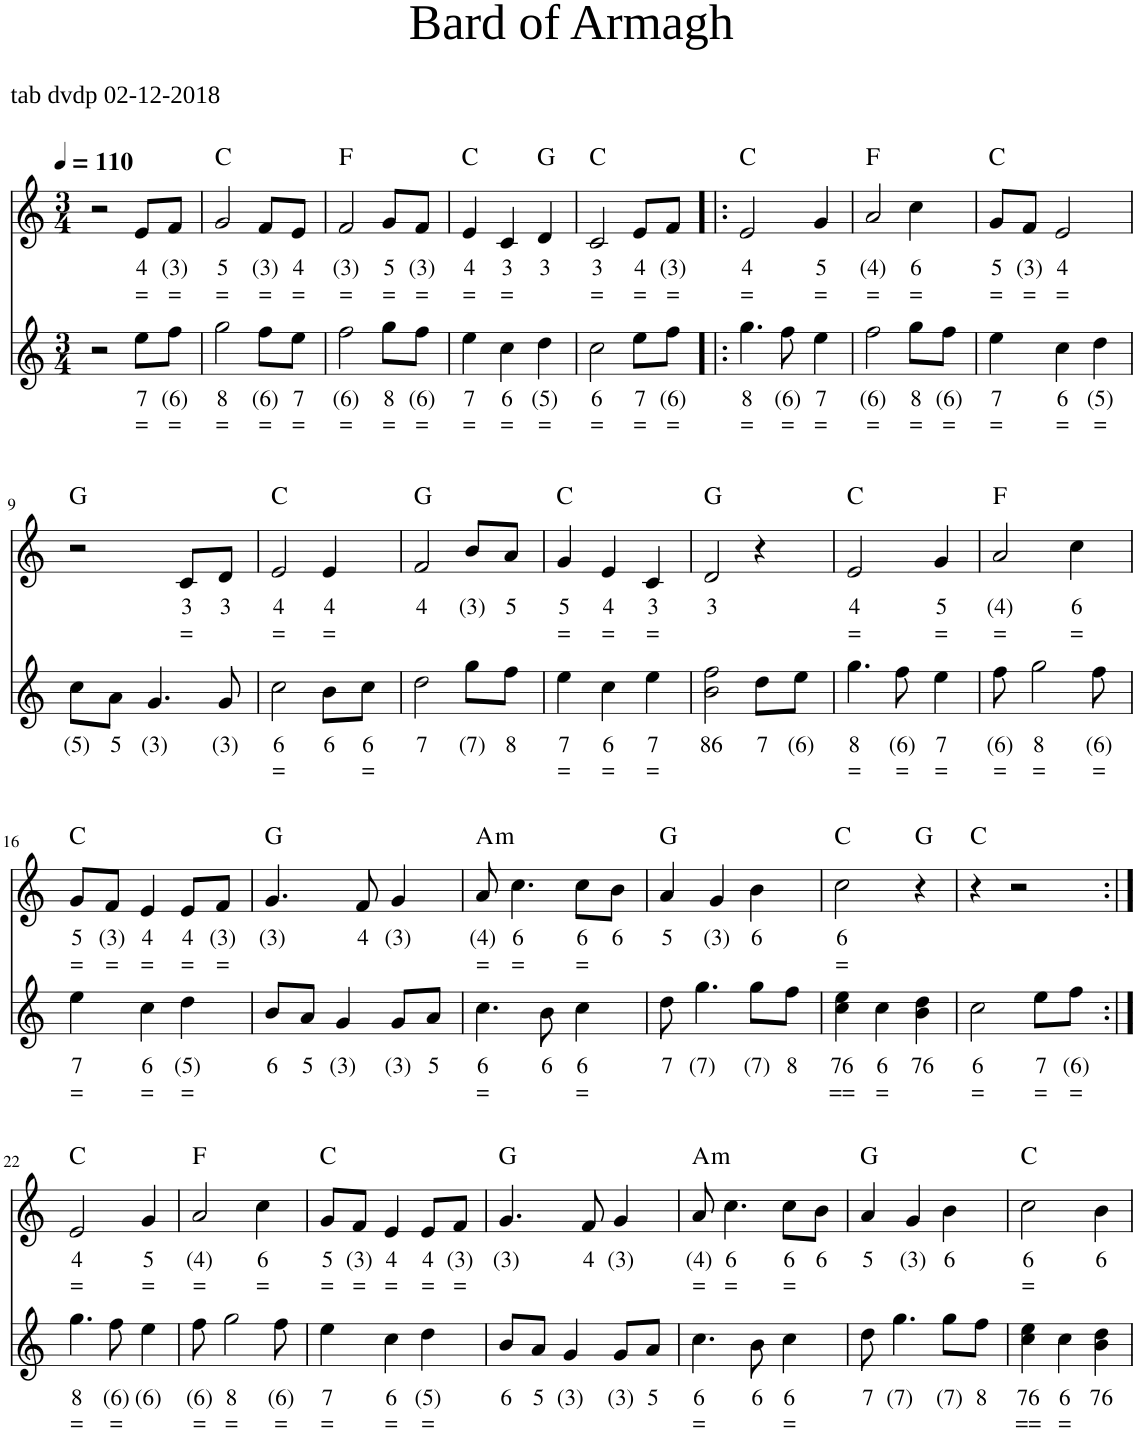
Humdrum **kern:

**kern	**text	**text	**kern	**text	**text	**harte
*part2	*part2	*part2	*part1	*part1	*part1	*part1
*staff2	*staff2	*staff2	*staff1	*staff1	*staff1	*
*I"Voice	*	*	*I"Accordion	*	*	*
*	*	*	*I'Acc	*	*	*
*clefG2	*	*	*clefG2	*	*	*
*k[]	*	*	*k[]	*	*	*
*M3/4	*	*	*M3/4	*	*	*
*MM110	*	*	*MM110	*	*	*
=1	=1	=1	=1	=1	=1	=1
2r	.	.	2r	.	.	.
!	!LO:LY:b	!LO:LY:b	!	!LO:LY:b	!LO:LY:b	!
8ee\L	7	=	8e/L	4	=	.
!	!LO:LY:b	!LO:LY:b	!	!LO:LY:b	!LO:LY:b	!
8ff\J	(6)	=	8f/J	(3)	=	.
=2	=2	=2	=2	=2	=2	=2
!	!LO:LY:b	!LO:LY:b	!	!LO:LY:b	!LO:LY:b	!
2gg\	8	=	2g/	5	=	C:maj
!	!LO:LY:b	!LO:LY:b	!	!LO:LY:b	!LO:LY:b	!
8ff\L	(6)	=	8f/L	(3)	=	.
!	!LO:LY:b	!LO:LY:b	!	!LO:LY:b	!LO:LY:b	!
8ee\J	7	=	8e/J	4	=	.
=3	=3	=3	=3	=3	=3	=3
!	!LO:LY:b	!LO:LY:b	!	!LO:LY:b	!LO:LY:b	!
2ff\	(6)	=	2f/	(3)	=	F:maj
!	!LO:LY:b	!LO:LY:b	!	!LO:LY:b	!LO:LY:b	!
8gg\L	8	=	8g/L	5	=	.
!	!LO:LY:b	!LO:LY:b	!	!LO:LY:b	!LO:LY:b	!
8ff\J	(6)	=	8f/J	(3)	=	.
=4	=4	=4	=4	=4	=4	=4
!	!LO:LY:b	!LO:LY:b	!	!LO:LY:b	!LO:LY:b	!
4ee\	7	=	4e/	4	=	C:maj
!	!LO:LY:b	!LO:LY:b	!	!LO:LY:b	!LO:LY:b	!
4cc\	6	=	4c/	3	=	.
!	!LO:LY:b	!LO:LY:b	!	!LO:LY:b	!	!
4dd\	(5)	=	4d/	3	.	G:maj
=5	=5	=5	=5	=5	=5	=5
!	!LO:LY:b	!LO:LY:b	!	!LO:LY:b	!LO:LY:b	!
2cc\	6	=	2c/	3	=	C:maj
!	!LO:LY:b	!LO:LY:b	!	!LO:LY:b	!LO:LY:b	!
8ee\L	7	=	8e/L	4	=	.
!	!LO:LY:b	!LO:LY:b	!	!LO:LY:b	!LO:LY:b	!
8ff\J	(6)	=	8f/J	(3)	=	.
=6!|:	=6!|:	=6!|:	=6!|:	=6!|:	=6!|:	=6!|:
!	!LO:LY:b	!LO:LY:b	!	!LO:LY:b	!LO:LY:b	!
4.gg\	8	=	2e/	4	=	C:maj
!	!LO:LY:b	!LO:LY:b	!	!	!	!
8ff\	(6)	=	.	.	.	.
!	!LO:LY:b	!LO:LY:b	!	!LO:LY:b	!LO:LY:b	!
4ee\	7	=	4g/	5	=	.
=7	=7	=7	=7	=7	=7	=7
!	!LO:LY:b	!LO:LY:b	!	!LO:LY:b	!LO:LY:b	!
2ff\	(6)	=	2a/	(4)	=	F:maj
!	!LO:LY:b	!LO:LY:b	!	!LO:LY:b	!LO:LY:b	!
8gg\L	8	=	4cc\	6	=	.
!	!LO:LY:b	!LO:LY:b	!	!	!	!
8ff\J	(6)	=	.	.	.	.
=8	=8	=8	=8	=8	=8	=8
!	!LO:LY:b	!LO:LY:b	!	!LO:LY:b	!LO:LY:b	!
4ee\	7	=	8g/L	5	=	C:maj
!	!	!	!	!LO:LY:b	!LO:LY:b	!
.	.	.	8f/J	(3)	=	.
!	!LO:LY:b	!LO:LY:b	!	!LO:LY:b	!LO:LY:b	!
4cc\	6	=	2e/	4	=	.
!	!LO:LY:b	!LO:LY:b	!	!	!	!
4dd\	(5)	=	.	.	.	.
!!LO:LB:g=z
=9	=9	=9	=9	=9	=9	=9
!	!LO:LY:b	!	!	!	!	!
8cc\L	(5)	.	2r	.	.	G:maj
!	!LO:LY:b	!	!	!	!	!
8a\J	5	.	.	.	.	.
!	!LO:LY:b	!	!	!	!	!
4.g/	(3)	.	.	.	.	.
!	!	!	!	!LO:LY:b	!LO:LY:b	!
.	.	.	8c/L	3	=	.
!	!LO:LY:b	!	!	!LO:LY:b	!	!
8g/	(3)	.	8d/J	3	.	.
=10	=10	=10	=10	=10	=10	=10
!	!LO:LY:b	!LO:LY:b	!	!LO:LY:b	!LO:LY:b	!
2cc\	6	=	2e/	4	=	C:maj
!	!LO:LY:b	!	!	!LO:LY:b	!LO:LY:b	!
8b\L	6	.	4e/	4	=	.
!	!LO:LY:b	!LO:LY:b	!	!	!	!
8cc\J	6	=	.	.	.	.
=11	=11	=11	=11	=11	=11	=11
!	!LO:LY:b	!	!	!LO:LY:b	!	!
2dd\	7	.	2f/	4	.	G:maj
!	!LO:LY:b	!	!	!LO:LY:b	!	!
8gg\L	(7)	.	8b/L	(3)	.	.
!	!LO:LY:b	!	!	!LO:LY:b	!	!
8ff\J	8	.	8a/J	5	.	.
=12	=12	=12	=12	=12	=12	=12
!	!LO:LY:b	!LO:LY:b	!	!LO:LY:b	!LO:LY:b	!
4ee\	7	=	4g/	5	=	C:maj
!	!LO:LY:b	!LO:LY:b	!	!LO:LY:b	!LO:LY:b	!
4cc\	6	=	4e/	4	=	.
!	!LO:LY:b	!LO:LY:b	!	!LO:LY:b	!LO:LY:b	!
4ee\	7	=	4c/	3	=	.
=13	=13	=13	=13	=13	=13	=13
!	!LO:LY:b	!	!	!LO:LY:b	!	!
2b\ 2ff\	86	.	2d/	3	.	G:maj
!	!LO:LY:b	!	!	!	!	!
8dd\L	7	.	4r	.	.	.
!	!LO:LY:b	!	!	!	!	!
8ee\J	(6)	.	.	.	.	.
=14	=14	=14	=14	=14	=14	=14
!	!LO:LY:b	!LO:LY:b	!	!LO:LY:b	!LO:LY:b	!
4.gg\	8	=	2e/	4	=	C:maj
!	!LO:LY:b	!LO:LY:b	!	!	!	!
8ff\	(6)	=	.	.	.	.
!	!LO:LY:b	!LO:LY:b	!	!LO:LY:b	!LO:LY:b	!
4ee\	7	=	4g/	5	=	.
=15	=15	=15	=15	=15	=15	=15
!	!LO:LY:b	!LO:LY:b	!	!LO:LY:b	!LO:LY:b	!
8ff\	(6)	=	2a/	(4)	=	F:maj
!	!LO:LY:b	!LO:LY:b	!	!	!	!
2gg\	8	=	.	.	.	.
!	!	!	!	!LO:LY:b	!LO:LY:b	!
.	.	.	4cc\	6	=	.
!	!LO:LY:b	!LO:LY:b	!	!	!	!
8ff\	(6)	=	.	.	.	.
!!LO:LB:g=z
=16	=16	=16	=16	=16	=16	=16
!	!LO:LY:b	!LO:LY:b	!	!LO:LY:b	!LO:LY:b	!
4ee\	7	=	8g/L	5	=	C:maj
!	!	!	!	!LO:LY:b	!LO:LY:b	!
.	.	.	8f/J	(3)	=	.
!	!LO:LY:b	!LO:LY:b	!	!LO:LY:b	!LO:LY:b	!
4cc\	6	=	4e/	4	=	.
!	!LO:LY:b	!LO:LY:b	!	!LO:LY:b	!LO:LY:b	!
4dd\	(5)	=	8e/L	4	=	.
!	!	!	!	!LO:LY:b	!LO:LY:b	!
.	.	.	8f/J	(3)	=	.
=17	=17	=17	=17	=17	=17	=17
!	!LO:LY:b	!	!	!LO:LY:b	!	!
8b/L	6	.	4.g/	(3)	.	G:maj
!	!LO:LY:b	!	!	!	!	!
8a/J	5	.	.	.	.	.
!	!LO:LY:b	!	!	!	!	!
4g/	(3)	.	.	.	.	.
!	!	!	!	!LO:LY:b	!	!
.	.	.	8f/	4	.	.
!	!LO:LY:b	!	!	!LO:LY:b	!	!
8g/L	(3)	.	4g/	(3)	.	.
!	!LO:LY:b	!	!	!	!	!
8a/J	5	.	.	.	.	.
=18	=18	=18	=18	=18	=18	=18
!	!LO:LY:b	!LO:LY:b	!	!LO:LY:b	!LO:LY:b	!LO:H:kt=m
4.cc\	6	=	8a/	(4)	=	A:min
!	!	!	!	!LO:LY:b	!LO:LY:b	!
.	.	.	4.cc\	6	=	.
!	!LO:LY:b	!	!	!	!	!
8b\	6	.	.	.	.	.
!	!LO:LY:b	!LO:LY:b	!	!LO:LY:b	!LO:LY:b	!
4cc\	6	=	8cc\L	6	=	.
!	!	!	!	!LO:LY:b	!	!
.	.	.	8b\J	6	.	.
=19	=19	=19	=19	=19	=19	=19
!	!LO:LY:b	!	!	!LO:LY:b	!	!
8dd\	7	.	4a/	5	.	G:maj
!	!LO:LY:b	!	!	!	!	!
4.gg\	(7)	.	.	.	.	.
!	!	!	!	!LO:LY:b	!	!
.	.	.	4g/	(3)	.	.
!	!LO:LY:b	!	!	!LO:LY:b	!	!
8gg\L	(7)	.	4b\	6	.	.
!	!LO:LY:b	!	!	!	!	!
8ff\J	8	.	.	.	.	.
=20	=20	=20	=20	=20	=20	=20
!	!LO:LY:b	!LO:LY:b	!	!LO:LY:b	!LO:LY:b	!
4cc\ 4ee\	76	==	2cc\	6	=	C:maj
!	!LO:LY:b	!LO:LY:b	!	!	!	!
4cc\	6	=	.	.	.	.
!	!LO:LY:b	!	!	!	!	!
4b\ 4dd\	76	.	4r	.	.	G:maj
=21	=21	=21	=21	=21	=21	=21
!	!LO:LY:b	!LO:LY:b	!	!	!	!
2cc\	6	=	4r	.	.	C:maj
.	.	.	2r	.	.	.
!	!LO:LY:b	!LO:LY:b	!	!	!	!
8ee\L	7	=	.	.	.	.
!	!LO:LY:b	!LO:LY:b	!	!	!	!
8ff\J	(6)	=	.	.	.	.
!!LO:LB:g=z
=22:|!	=22:|!	=22:|!	=22:|!	=22:|!	=22:|!	=22:|!
!	!LO:LY:b	!LO:LY:b	!	!LO:LY:b	!LO:LY:b	!
4.gg\	8	=	2e/	4	=	C:maj
!	!LO:LY:b	!LO:LY:b	!	!	!	!
8ff\	(6)	=	.	.	.	.
!	!LO:LY:b	!	!	!LO:LY:b	!LO:LY:b	!
4ee\	(6)	.	4g/	5	=	.
=23	=23	=23	=23	=23	=23	=23
!	!LO:LY:b	!LO:LY:b	!	!LO:LY:b	!LO:LY:b	!
8ff\	(6)	=	2a/	(4)	=	F:maj
!	!LO:LY:b	!LO:LY:b	!	!	!	!
2gg\	8	=	.	.	.	.
!	!	!	!	!LO:LY:b	!LO:LY:b	!
.	.	.	4cc\	6	=	.
!	!LO:LY:b	!LO:LY:b	!	!	!	!
8ff\	(6)	=	.	.	.	.
=24	=24	=24	=24	=24	=24	=24
!	!LO:LY:b	!LO:LY:b	!	!LO:LY:b	!LO:LY:b	!
4ee\	7	=	8g/L	5	=	C:maj
!	!	!	!	!LO:LY:b	!LO:LY:b	!
.	.	.	8f/J	(3)	=	.
!	!LO:LY:b	!LO:LY:b	!	!LO:LY:b	!LO:LY:b	!
4cc\	6	=	4e/	4	=	.
!	!LO:LY:b	!LO:LY:b	!	!LO:LY:b	!LO:LY:b	!
4dd\	(5)	=	8e/L	4	=	.
!	!	!	!	!LO:LY:b	!LO:LY:b	!
.	.	.	8f/J	(3)	=	.
=25	=25	=25	=25	=25	=25	=25
!	!LO:LY:b	!	!	!LO:LY:b	!	!
8b/L	6	.	4.g/	(3)	.	G:maj
!	!LO:LY:b	!	!	!	!	!
8a/J	5	.	.	.	.	.
!	!LO:LY:b	!	!	!	!	!
4g/	(3)	.	.	.	.	.
!	!	!	!	!LO:LY:b	!	!
.	.	.	8f/	4	.	.
!	!LO:LY:b	!	!	!LO:LY:b	!	!
8g/L	(3)	.	4g/	(3)	.	.
!	!LO:LY:b	!	!	!	!	!
8a/J	5	.	.	.	.	.
=26	=26	=26	=26	=26	=26	=26
!	!LO:LY:b	!LO:LY:b	!	!LO:LY:b	!LO:LY:b	!LO:H:kt=m
4.cc\	6	=	8a/	(4)	=	A:min
!	!	!	!	!LO:LY:b	!LO:LY:b	!
.	.	.	4.cc\	6	=	.
!	!LO:LY:b	!	!	!	!	!
8b\	6	.	.	.	.	.
!	!LO:LY:b	!LO:LY:b	!	!LO:LY:b	!LO:LY:b	!
4cc\	6	=	8cc\L	6	=	.
!	!	!	!	!LO:LY:b	!	!
.	.	.	8b\J	6	.	.
=27	=27	=27	=27	=27	=27	=27
!	!LO:LY:b	!	!	!LO:LY:b	!	!
8dd\	7	.	4a/	5	.	G:maj
!	!LO:LY:b	!	!	!	!	!
4.gg\	(7)	.	.	.	.	.
!	!	!	!	!LO:LY:b	!	!
.	.	.	4g/	(3)	.	.
!	!LO:LY:b	!	!	!LO:LY:b	!	!
8gg\L	(7)	.	4b\	6	.	.
!	!LO:LY:b	!	!	!	!	!
8ff\J	8	.	.	.	.	.
=28	=28	=28	=28	=28	=28	=28
!	!LO:LY:b	!LO:LY:b	!	!LO:LY:b	!LO:LY:b	!
4cc\ 4ee\	76	==	2cc\	6	=	C:maj
!	!LO:LY:b	!LO:LY:b	!	!	!	!
4cc\	6	=	.	.	.	.
!	!LO:LY:b	!	!	!LO:LY:b	!	!
4b\ 4dd\	76	.	4b\	6	.	.
=	=	=	=	=	=	=
*-	*-	*-	*-	*-	*-	*-
